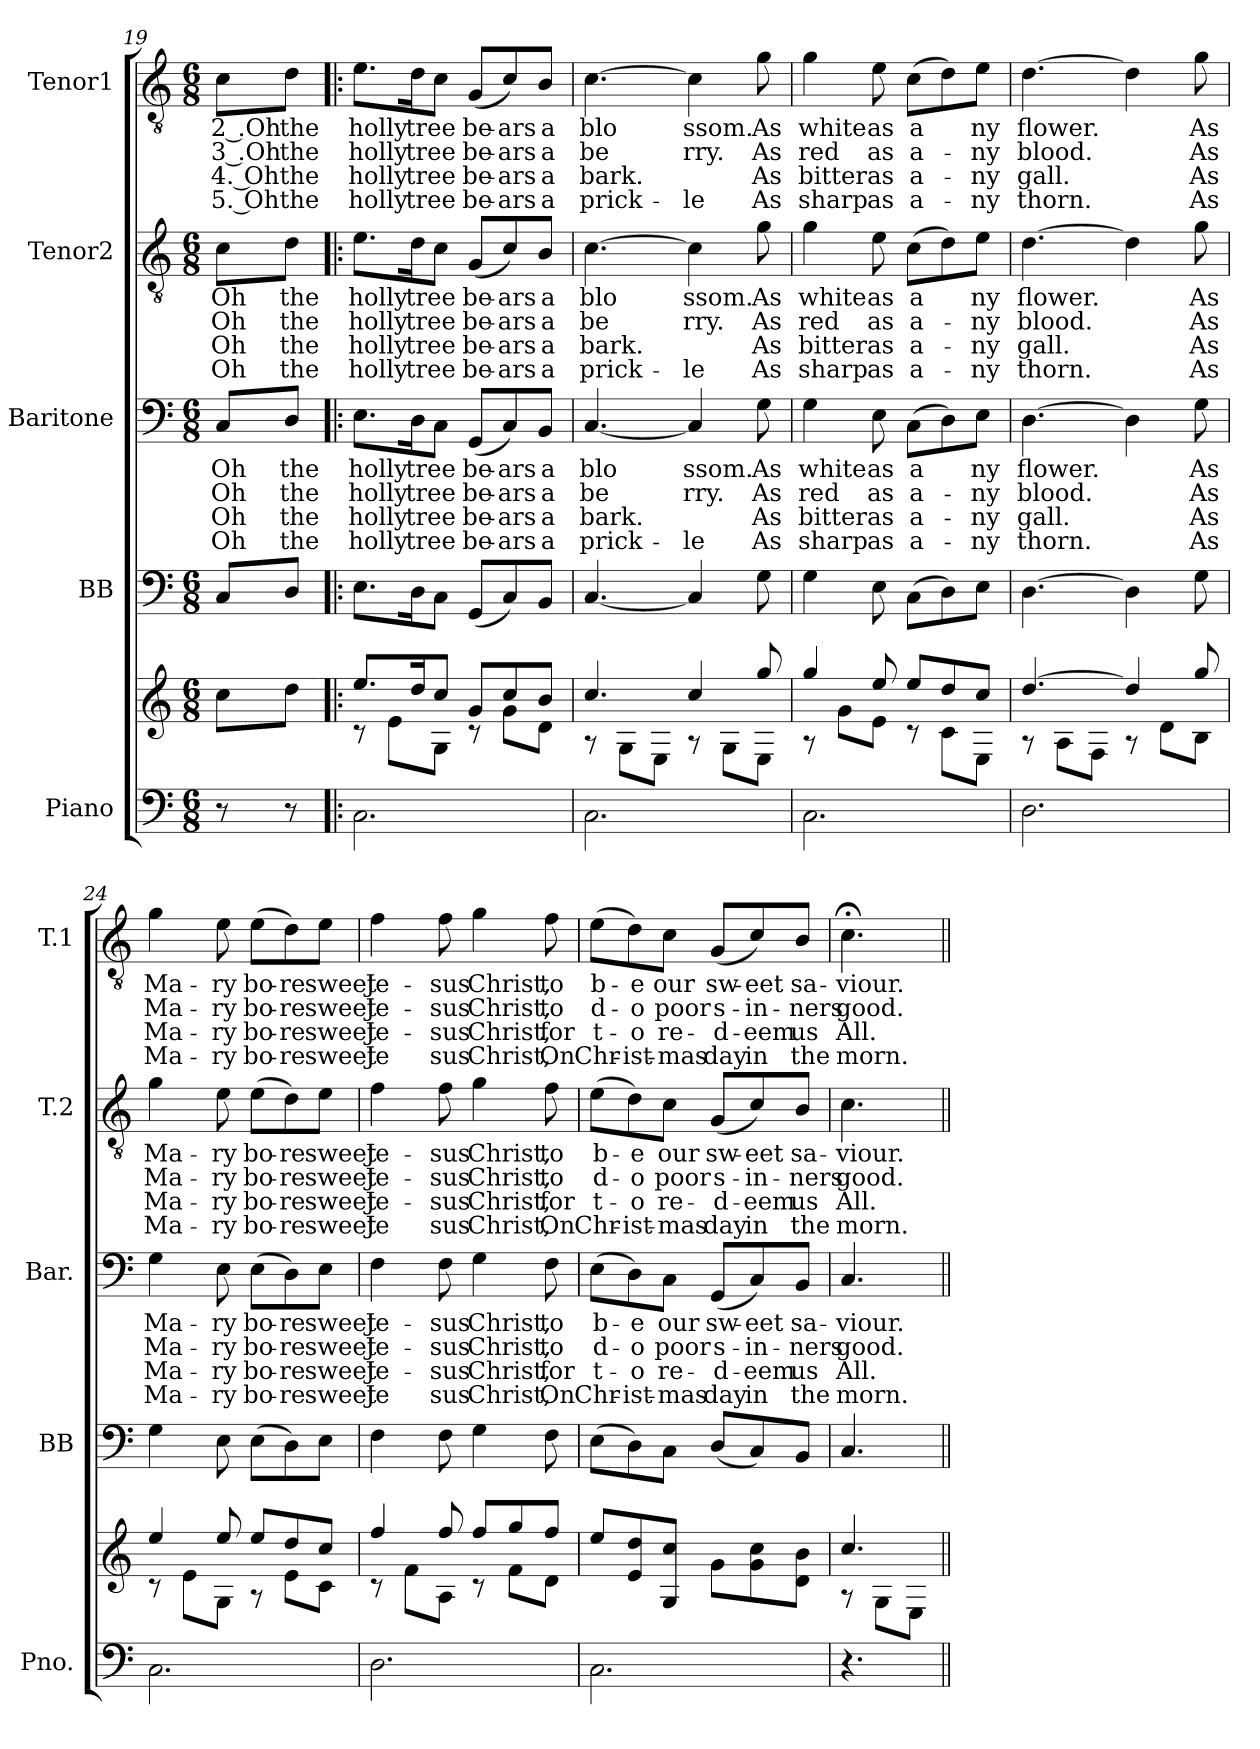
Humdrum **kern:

**kern	**kern	**kern	**kern	**text	**text	**text	**text	**kern	**text	**text	**text	**text	**kern	**text	**text	**text	**text
*part5	*part5	*part4	*part3	*part3	*part3	*part3	*part3	*part2	*part2	*part2	*part2	*part2	*part1	*part1	*part1	*part1	*part1
*staff6	*staff5	*staff4	*staff3	*staff3	*staff3	*staff3	*staff3	*staff2	*staff2	*staff2	*staff2	*staff2	*staff1	*staff1	*staff1	*staff1	*staff1
*I"Piano	*	*I"BB	*I"Baritone	*	*	*	*	*I"Tenor2	*	*	*	*	*I"Tenor1	*	*	*	*
*I'Pno.	*	*I'BB	*I'Bar.	*	*	*	*	*I'T.2	*	*	*	*	*I'T.1	*	*	*	*
*clefF4	*clefG2	*clefF4	*clefF4	*	*	*	*	*clefGv2	*	*	*	*	*clefGv2	*	*	*	*
*k[]	*k[]	*k[]	*k[]	*	*	*	*	*k[]	*	*	*	*	*k[]	*	*	*	*
*M6/8	*M6/8	*M6/8	*M6/8	*	*	*	*	*M6/8	*	*	*	*	*M6/8	*	*	*	*
=19	=19	=19	=19	=19	=19	=19	=19	=19	=19	=19	=19	=19	=19	=19	=19	=19	=19
!	!	!	!	!LO:LY:b	!LO:LY:b	!LO:LY:b	!LO:LY:b	!	!LO:LY:b	!LO:LY:b	!LO:LY:b	!LO:LY:b	!	!LO:LY:b	!LO:LY:b	!LO:LY:b	!LO:LY:b
8r	8cc\L	8C/L	8C/L	-Oh	-Oh	-Oh	-Oh	8c\L	-Oh	-Oh	-Oh	-Oh	8c\L	-2 .Oh	-3 .Oh	-4. Oh	-5. Oh
!	!	!	!	!LO:LY:b	!LO:LY:b	!LO:LY:b	!LO:LY:b	!	!LO:LY:b	!LO:LY:b	!LO:LY:b	!LO:LY:b	!	!LO:LY:b	!LO:LY:b	!LO:LY:b	!LO:LY:b
8r	8dd\J	8D/J	8D/J	the	the	the	the	8d\J	the	the	the	the	8d\J	the	the	the	the
=20!|:	=20!|:	=20!|:	=20!|:	=20!|:	=20!|:	=20!|:	=20!|:	=20!|:	=20!|:	=20!|:	=20!|:	=20!|:	=20!|:	=20!|:	=20!|:	=20!|:	=20!|:
*	*^	*	*	*	*	*	*	*	*	*	*	*	*	*	*	*	*
!	!	!	!	!	!LO:LY:b	!LO:LY:b	!LO:LY:b	!LO:LY:b	!	!LO:LY:b	!LO:LY:b	!LO:LY:b	!LO:LY:b	!	!LO:LY:b	!LO:LY:b	!LO:LY:b	!LO:LY:b
2.C\	8.ee/L	8r	8.E\L	8.E\L	holly	holly	holly	holly	8.e\L	holly	holly	holly	holly	8.e\L	holly	holly	holly	holly
.	.	8e\L	.	.	.	.	.	.	.	.	.	.	.	.	.	.	.	.
!	!	!	!	!	!LO:LY:b	!LO:LY:b	!LO:LY:b	!LO:LY:b	!	!LO:LY:b	!LO:LY:b	!LO:LY:b	!LO:LY:b	!	!LO:LY:b	!LO:LY:b	!LO:LY:b	!LO:LY:b
.	16dd/K	.	16D\K	16D\K	tree	tree	tree	tree	16d\K	tree	tree	tree	tree	16d\K	tree	tree	tree	tree
.	8cc/J	8G\J	8C\J	8C\J	.	.	.	.	8c\J	.	.	.	.	8c\J	.	.	.	.
!	!	!	!	!	!LO:LY:b	!LO:LY:b	!LO:LY:b	!LO:LY:b	!	!LO:LY:b	!LO:LY:b	!LO:LY:b	!LO:LY:b	!	!LO:LY:b	!LO:LY:b	!LO:LY:b	!LO:LY:b
.	8g/L	8r	(8GG/L	(8GG/L	be-	be-	be-	be-	(8G/L	be-	be-	be-	be-	(8G/L	be-	be-	be-	be-
!	!	!	!	!	!LO:LY:b	!LO:LY:b	!LO:LY:b	!LO:LY:b	!	!LO:LY:b	!LO:LY:b	!LO:LY:b	!LO:LY:b	!	!LO:LY:b	!LO:LY:b	!LO:LY:b	!LO:LY:b
.	8cc/	8g\L	8C/)	8C/)	-ars	-ars	-ars	-ars	8c/)	-ars	-ars	-ars	-ars	8c/)	-ars	-ars	-ars	-ars
!	!	!	!	!	!LO:LY:b	!LO:LY:b	!LO:LY:b	!LO:LY:b	!	!LO:LY:b	!LO:LY:b	!LO:LY:b	!LO:LY:b	!	!LO:LY:b	!LO:LY:b	!LO:LY:b	!LO:LY:b
.	8b/J	8d\J	8BB/J	8BB/J	a	a	a	a	8B/J	a	a	a	a	8B/J	a	a	a	a
=21	=21	=21	=21	=21	=21	=21	=21	=21	=21	=21	=21	=21	=21	=21	=21	=21	=21	=21
!	!	!	!	!	!LO:LY:b	!LO:LY:b	!LO:LY:b	!LO:LY:b	!	!LO:LY:b	!LO:LY:b	!LO:LY:b	!LO:LY:b	!	!LO:LY:b	!LO:LY:b	!LO:LY:b	!LO:LY:b
2.C\	4.cc/	8r	[4.C/	[4.C/	blo	be	bark.	prick-	[4.c\	blo	be	bark.	prick-	[4.c\	blo	be	bark.	prick-
.	.	8G\L	.	.	.	.	.	.	.	.	.	.	.	.	.	.	.	.
.	.	8E\J	.	.	.	.	.	.	.	.	.	.	.	.	.	.	.	.
!	!	!	!	!	!LO:LY:b	!LO:LY:b	!	!LO:LY:b	!	!LO:LY:b	!LO:LY:b	!	!LO:LY:b	!	!LO:LY:b	!LO:LY:b	!	!LO:LY:b
.	4cc/	8r	4C/]	4C/]	-ssom.	-rry.	.	-le	4c\]	-ssom.	-rry.	.	-le	4c\]	-ssom.	-rry.	.	-le
.	.	8G\L	.	.	.	.	.	.	.	.	.	.	.	.	.	.	.	.
!	!	!	!	!	!LO:LY:b	!LO:LY:b	!LO:LY:b	!LO:LY:b	!	!LO:LY:b	!LO:LY:b	!LO:LY:b	!LO:LY:b	!	!LO:LY:b	!LO:LY:b	!LO:LY:b	!LO:LY:b
.	8gg/	8E\J	8G\	8G\	As	As	As	As	8g\	As	As	As	As	8g\	As	As	As	As
=22	=22	=22	=22	=22	=22	=22	=22	=22	=22	=22	=22	=22	=22	=22	=22	=22	=22	=22
!	!	!	!	!	!LO:LY:b	!LO:LY:b	!LO:LY:b	!LO:LY:b	!	!LO:LY:b	!LO:LY:b	!LO:LY:b	!LO:LY:b	!	!LO:LY:b	!LO:LY:b	!LO:LY:b	!LO:LY:b
2.C\	4gg/	8r	4G\	4G\	white	red	bitter	sharp	4g\	white	red	bitter	sharp	4g\	white	red	bitter	sharp
.	.	8g\L	.	.	.	.	.	.	.	.	.	.	.	.	.	.	.	.
!	!	!	!	!	!LO:LY:b	!LO:LY:b	!LO:LY:b	!LO:LY:b	!	!LO:LY:b	!LO:LY:b	!LO:LY:b	!LO:LY:b	!	!LO:LY:b	!LO:LY:b	!LO:LY:b	!LO:LY:b
.	8ee/	8e\J	8E\	8E\	as	as	as	as	8e\	as	as	as	as	8e\	as	as	as	as
!	!	!	!	!	!LO:LY:b	!LO:LY:b	!LO:LY:b	!LO:LY:b	!	!LO:LY:b	!LO:LY:b	!LO:LY:b	!LO:LY:b	!	!LO:LY:b	!LO:LY:b	!LO:LY:b	!LO:LY:b
.	8ee/L	8r	(8C\L	(8C\L	a	a-	a-	a-	(8c\L	a	a-	a-	a-	(8c\L	a	a-	a-	a-
.	8dd/	8c\L	8D\)	8D\)	.	.	.	.	8d\)	.	.	.	.	8d\)	.	.	.	.
!	!	!	!	!	!LO:LY:b	!LO:LY:b	!LO:LY:b	!LO:LY:b	!	!LO:LY:b	!LO:LY:b	!LO:LY:b	!LO:LY:b	!	!LO:LY:b	!LO:LY:b	!LO:LY:b	!LO:LY:b
.	8cc/J	8E\J	8E\J	8E\J	ny	-ny	-ny	-ny	8e\J	ny	-ny	-ny	-ny	8e\J	ny	-ny	-ny	-ny
=23	=23	=23	=23	=23	=23	=23	=23	=23	=23	=23	=23	=23	=23	=23	=23	=23	=23	=23
!	!	!	!	!	!LO:LY:b	!LO:LY:b	!LO:LY:b	!LO:LY:b	!	!LO:LY:b	!LO:LY:b	!LO:LY:b	!LO:LY:b	!	!LO:LY:b	!LO:LY:b	!LO:LY:b	!LO:LY:b
2.D\	[4.dd/	8r	[4.D\	[4.D\	flower.	blood.	gall.	thorn.	[4.d\	flower.	blood.	gall.	thorn.	[4.d\	flower.	blood.	gall.	thorn.
.	.	8A\L	.	.	.	.	.	.	.	.	.	.	.	.	.	.	.	.
.	.	8F\J	.	.	.	.	.	.	.	.	.	.	.	.	.	.	.	.
.	4dd/]	8r	4D\]	4D\]	.	.	.	.	4d\]	.	.	.	.	4d\]	.	.	.	.
.	.	8d\L	.	.	.	.	.	.	.	.	.	.	.	.	.	.	.	.
!	!	!	!	!	!LO:LY:b	!LO:LY:b	!LO:LY:b	!LO:LY:b	!	!LO:LY:b	!LO:LY:b	!LO:LY:b	!LO:LY:b	!	!LO:LY:b	!LO:LY:b	!LO:LY:b	!LO:LY:b
.	8gg/	8B\J	8G\	8G\	As	As	As	As	8g\	As	As	As	As	8g\	As	As	As	As
!!LO:LB:g=z
=24	=24	=24	=24	=24	=24	=24	=24	=24	=24	=24	=24	=24	=24	=24	=24	=24	=24	=24
!	!	!	!	!	!LO:LY:b	!LO:LY:b	!LO:LY:b	!LO:LY:b	!	!LO:LY:b	!LO:LY:b	!LO:LY:b	!LO:LY:b	!	!LO:LY:b	!LO:LY:b	!LO:LY:b	!LO:LY:b
2.C\	4ee/	8r	4G\	4G\	Ma-	Ma-	Ma-	Ma-	4g\	Ma-	Ma-	Ma-	Ma-	4g\	Ma-	Ma-	Ma-	Ma-
.	.	8e\L	.	.	.	.	.	.	.	.	.	.	.	.	.	.	.	.
!	!	!	!	!	!LO:LY:b	!LO:LY:b	!LO:LY:b	!LO:LY:b	!	!LO:LY:b	!LO:LY:b	!LO:LY:b	!LO:LY:b	!	!LO:LY:b	!LO:LY:b	!LO:LY:b	!LO:LY:b
.	8ee/	8G\J	8E\	8E\	-ry	-ry	-ry	-ry	8e\	-ry	-ry	-ry	-ry	8e\	-ry	-ry	-ry	-ry
!	!	!	!	!	!LO:LY:b	!LO:LY:b	!LO:LY:b	!LO:LY:b	!	!LO:LY:b	!LO:LY:b	!LO:LY:b	!LO:LY:b	!	!LO:LY:b	!LO:LY:b	!LO:LY:b	!LO:LY:b
.	8ee/L	8r	(8E\L	(8E\L	bo-	bo-	bo-	bo-	(8e\L	bo-	bo-	bo-	bo-	(8e\L	bo-	bo-	bo-	bo-
!	!	!	!	!	!LO:LY:b	!LO:LY:b	!LO:LY:b	!LO:LY:b	!	!LO:LY:b	!LO:LY:b	!LO:LY:b	!LO:LY:b	!	!LO:LY:b	!LO:LY:b	!LO:LY:b	!LO:LY:b
.	8dd/	8e\L	8D\)	8D\)	-re	-re	-re	-re	8d\)	-re	-re	-re	-re	8d\)	-re	-re	-re	-re
!	!	!	!	!	!LO:LY:b	!LO:LY:b	!LO:LY:b	!LO:LY:b	!	!LO:LY:b	!LO:LY:b	!LO:LY:b	!LO:LY:b	!	!LO:LY:b	!LO:LY:b	!LO:LY:b	!LO:LY:b
.	8cc/J	8c\J	8E\J	8E\J	sweet	sweet	sweet	sweet	8e\J	sweet	sweet	sweet	sweet	8e\J	sweet	sweet	sweet	sweet
=25	=25	=25	=25	=25	=25	=25	=25	=25	=25	=25	=25	=25	=25	=25	=25	=25	=25	=25
!	!	!	!	!	!LO:LY:b	!LO:LY:b	!LO:LY:b	!LO:LY:b	!	!LO:LY:b	!LO:LY:b	!LO:LY:b	!LO:LY:b	!	!LO:LY:b	!LO:LY:b	!LO:LY:b	!LO:LY:b
2.D\	4ff/	8r	4F\	4F\	-Je-	-Je-	-Je-	-Je	4f\	-Je-	-Je-	-Je-	-Je	4f\	-Je-	-Je-	-Je-	-Je
.	.	8f\L	.	.	.	.	.	.	.	.	.	.	.	.	.	.	.	.
!	!	!	!	!	!LO:LY:b	!LO:LY:b	!LO:LY:b	!LO:LY:b	!	!LO:LY:b	!LO:LY:b	!LO:LY:b	!LO:LY:b	!	!LO:LY:b	!LO:LY:b	!LO:LY:b	!LO:LY:b
.	8ff/	8A\J	8F\	8F\	-sus	-sus	-sus	sus	8f\	-sus	-sus	-sus	sus	8f\	-sus	-sus	-sus	sus
!	!	!	!	!	!LO:LY:b	!LO:LY:b	!LO:LY:b	!LO:LY:b	!	!LO:LY:b	!LO:LY:b	!LO:LY:b	!LO:LY:b	!	!LO:LY:b	!LO:LY:b	!LO:LY:b	!LO:LY:b
.	8ff/L	8r	4G\	4G\	Christ,	Christ,	Christ,	Christ,	4g\	Christ,	Christ,	Christ,	Christ,	4g\	Christ,	Christ,	Christ,	Christ,
.	8gg/	8f\L	.	.	.	.	.	.	.	.	.	.	.	.	.	.	.	.
!	!	!	!	!	!LO:LY:b	!LO:LY:b	!LO:LY:b	!LO:LY:b	!	!LO:LY:b	!LO:LY:b	!LO:LY:b	!LO:LY:b	!	!LO:LY:b	!LO:LY:b	!LO:LY:b	!LO:LY:b
.	8ff/J	8d\J	8F\	8F\	to	to	for	On	8f\	to	to	for	On	8f\	to	to	for	On
=26	=26	=26	=26	=26	=26	=26	=26	=26	=26	=26	=26	=26	=26	=26	=26	=26	=26	=26
!	!	!	!	!	!LO:LY:b	!LO:LY:b	!LO:LY:b	!LO:LY:b	!	!LO:LY:b	!LO:LY:b	!LO:LY:b	!LO:LY:b	!	!LO:LY:b	!LO:LY:b	!LO:LY:b	!LO:LY:b
*	*v	*v	*	*	*	*	*	*	*	*	*	*	*	*	*	*	*	*
2.C\	8ee/L	(8E\L	(8E\L	b-	d-	t-	Chr-	(8e\L	b-	d-	t-	Chr-	(8e\L	b-	d-	t-	Chr-
!	!	!	!	!LO:LY:b	!LO:LY:b	!LO:LY:b	!LO:LY:b	!	!LO:LY:b	!LO:LY:b	!LO:LY:b	!LO:LY:b	!	!LO:LY:b	!LO:LY:b	!LO:LY:b	!LO:LY:b
.	8e/ 8dd/	8D\)	8D\)	-e	-o	-o	-ist-	8d\)	-e	-o	-o	-ist-	8d\)	-e	-o	-o	-ist-
!	!	!	!	!LO:LY:b	!LO:LY:b	!LO:LY:b	!LO:LY:b	!	!LO:LY:b	!LO:LY:b	!LO:LY:b	!LO:LY:b	!	!LO:LY:b	!LO:LY:b	!LO:LY:b	!LO:LY:b
.	8G/ 8cc/J	8C\J	8C\J	our	poor	re-	-mas	8c\J	our	poor	re-	-mas	8c\J	our	poor	re-	-mas
!	!	!	!	!LO:LY:b	!LO:LY:b	!LO:LY:b	!LO:LY:b	!	!LO:LY:b	!LO:LY:b	!LO:LY:b	!LO:LY:b	!	!LO:LY:b	!LO:LY:b	!LO:LY:b	!LO:LY:b
.	8g\L	(8D/L	(8GG/L	sw-	s-	-d-	day	(8G/L	sw-	s-	-d-	day	(8G/L	sw-	s-	-d-	day
!	!	!	!	!LO:LY:b	!LO:LY:b	!LO:LY:b	!LO:LY:b	!	!LO:LY:b	!LO:LY:b	!LO:LY:b	!LO:LY:b	!	!LO:LY:b	!LO:LY:b	!LO:LY:b	!LO:LY:b
.	8g\ 8cc\	8C/)	8C/)	-eet	-in-	-eem	in	8c/)	-eet	-in-	-eem	in	8c/)	-eet	-in-	-eem	in
!	!	!	!	!LO:LY:b	!LO:LY:b	!LO:LY:b	!LO:LY:b	!	!LO:LY:b	!LO:LY:b	!LO:LY:b	!LO:LY:b	!	!LO:LY:b	!LO:LY:b	!LO:LY:b	!LO:LY:b
.	8d\ 8b\J	8BB/J	8BB/J	sa-	-ners	us	the	8B/J	sa-	-ners	us	the	8B/J	sa-	-ners	us	the
=27	=27	=27	=27	=27	=27	=27	=27	=27	=27	=27	=27	=27	=27	=27	=27	=27	=27
*	*^	*	*	*	*	*	*	*	*	*	*	*	*	*	*	*	*
!	!	!	!	!	!LO:LY:b	!LO:LY:b	!LO:LY:b	!LO:LY:b	!	!LO:LY:b	!LO:LY:b	!LO:LY:b	!LO:LY:b	!	!LO:LY:b	!LO:LY:b	!LO:LY:b	!LO:LY:b
4.r	4.cc/	8r	4.C/	4.C/	-viour.	good.	All.	morn.	4.c\	-viour.	good.	All.	morn.	4.c;<\	-viour.	good.	All.	morn.
.	.	8G\L	.	.	.	.	.	.	.	.	.	.	.	.	.	.	.	.
.	.	8E\J	.	.	.	.	.	.	.	.	.	.	.	.	.	.	.	.
*	*v	*v	*	*	*	*	*	*	*	*	*	*	*	*	*	*	*	*
=||	=||	=||	=||	=||	=||	=||	=||	=||	=||	=||	=||	=||	=||	=||	=||	=||	=||
*-	*-	*-	*-	*-	*-	*-	*-	*-	*-	*-	*-	*-	*-	*-	*-	*-	*-
